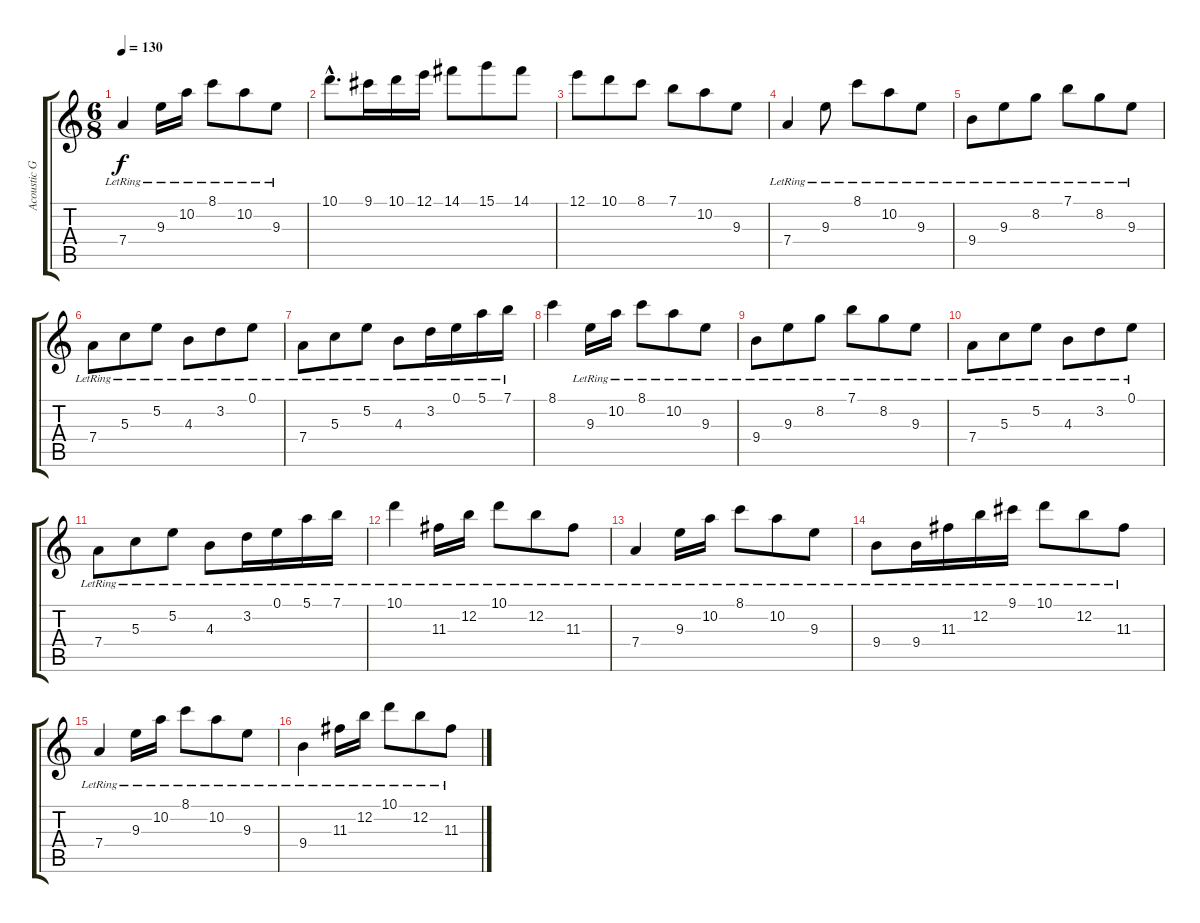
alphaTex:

\track ("Acoustic Guitar II" "Acoustic G") {instrument acousticguitarsteel}
\staff {score tabs}
\tuning (E4 B3 G3 D3 A2 E2) {hide}
\ts (6 8)
\tempo 130
\clef g2
\ks c
7.4{lr}.4{dy f} 9.3{lr}.16 10.2{lr}.16 8.1{lr}.8 10.2{lr}.8 9.3{lr}.8 |
10.1{hac}.8{d} 9.1.16 10.1.16 12.1.16 14.1.8 15.1.8 14.1.8 |
12.1.8 10.1.8 8.1.8 7.1.8 10.2.8 9.3.8 |
7.4{lr}.4 9.3{lr}.8 8.1{lr}.8 10.2{lr}.8 9.3{lr}.8 |
9.4{lr}.8 9.3{lr}.8 8.2{lr}.8 7.1{lr}.8 8.2{lr}.8 9.3{lr}.8 |
7.4{lr}.8 5.3{lr}.8 5.2{lr}.8 4.3{lr}.8 3.2{lr}.8 0.1{lr}.8 |
7.4{lr}.8 5.3{lr}.8 5.2{lr}.8 4.3{lr}.8 3.2{lr}.16 0.1{lr}.16 5.1{lr}.16 7.1{lr}.16 |
8.1.4 9.3{lr}.16 10.2{lr}.16 8.1{lr}.8 10.2{lr}.8 9.3{lr}.8 |
9.4{lr}.8 9.3{lr}.8 8.2{lr}.8 7.1{lr}.8 8.2{lr}.8 9.3{lr}.8 |
7.4{lr}.8 5.3{lr}.8 5.2{lr}.8 4.3{lr}.8 3.2{lr}.8 0.1{lr}.8 |
7.4{lr}.8 5.3{lr}.8 5.2{lr}.8 4.3{lr}.8 3.2{lr}.16 0.1{lr}.16 5.1{lr}.16 7.1{lr}.16 |
10.1{lr}.4 11.3{lr}.16 12.2{lr}.16 10.1{lr}.8 12.2{lr}.8 11.3{lr}.8 |
7.4{lr}.4 9.3{lr}.16 10.2{lr}.16 8.1{lr}.8 10.2{lr}.8 9.3{lr}.8 |
9.4{lr}.8 9.4{lr}.16 11.3{lr}.16 12.2{lr}.16 9.1{lr}.16 10.1{lr}.8 12.2{lr}.8 11.3{lr}.8 |
7.4{lr}.4 9.3{lr}.16 10.2{lr}.16 8.1{lr}.8 10.2{lr}.8 9.3{lr}.8 |
9.4{lr}.4 11.3{lr}.16 12.2{lr}.16 10.1{lr}.8 12.2{lr}.8 11.3{lr}.8
